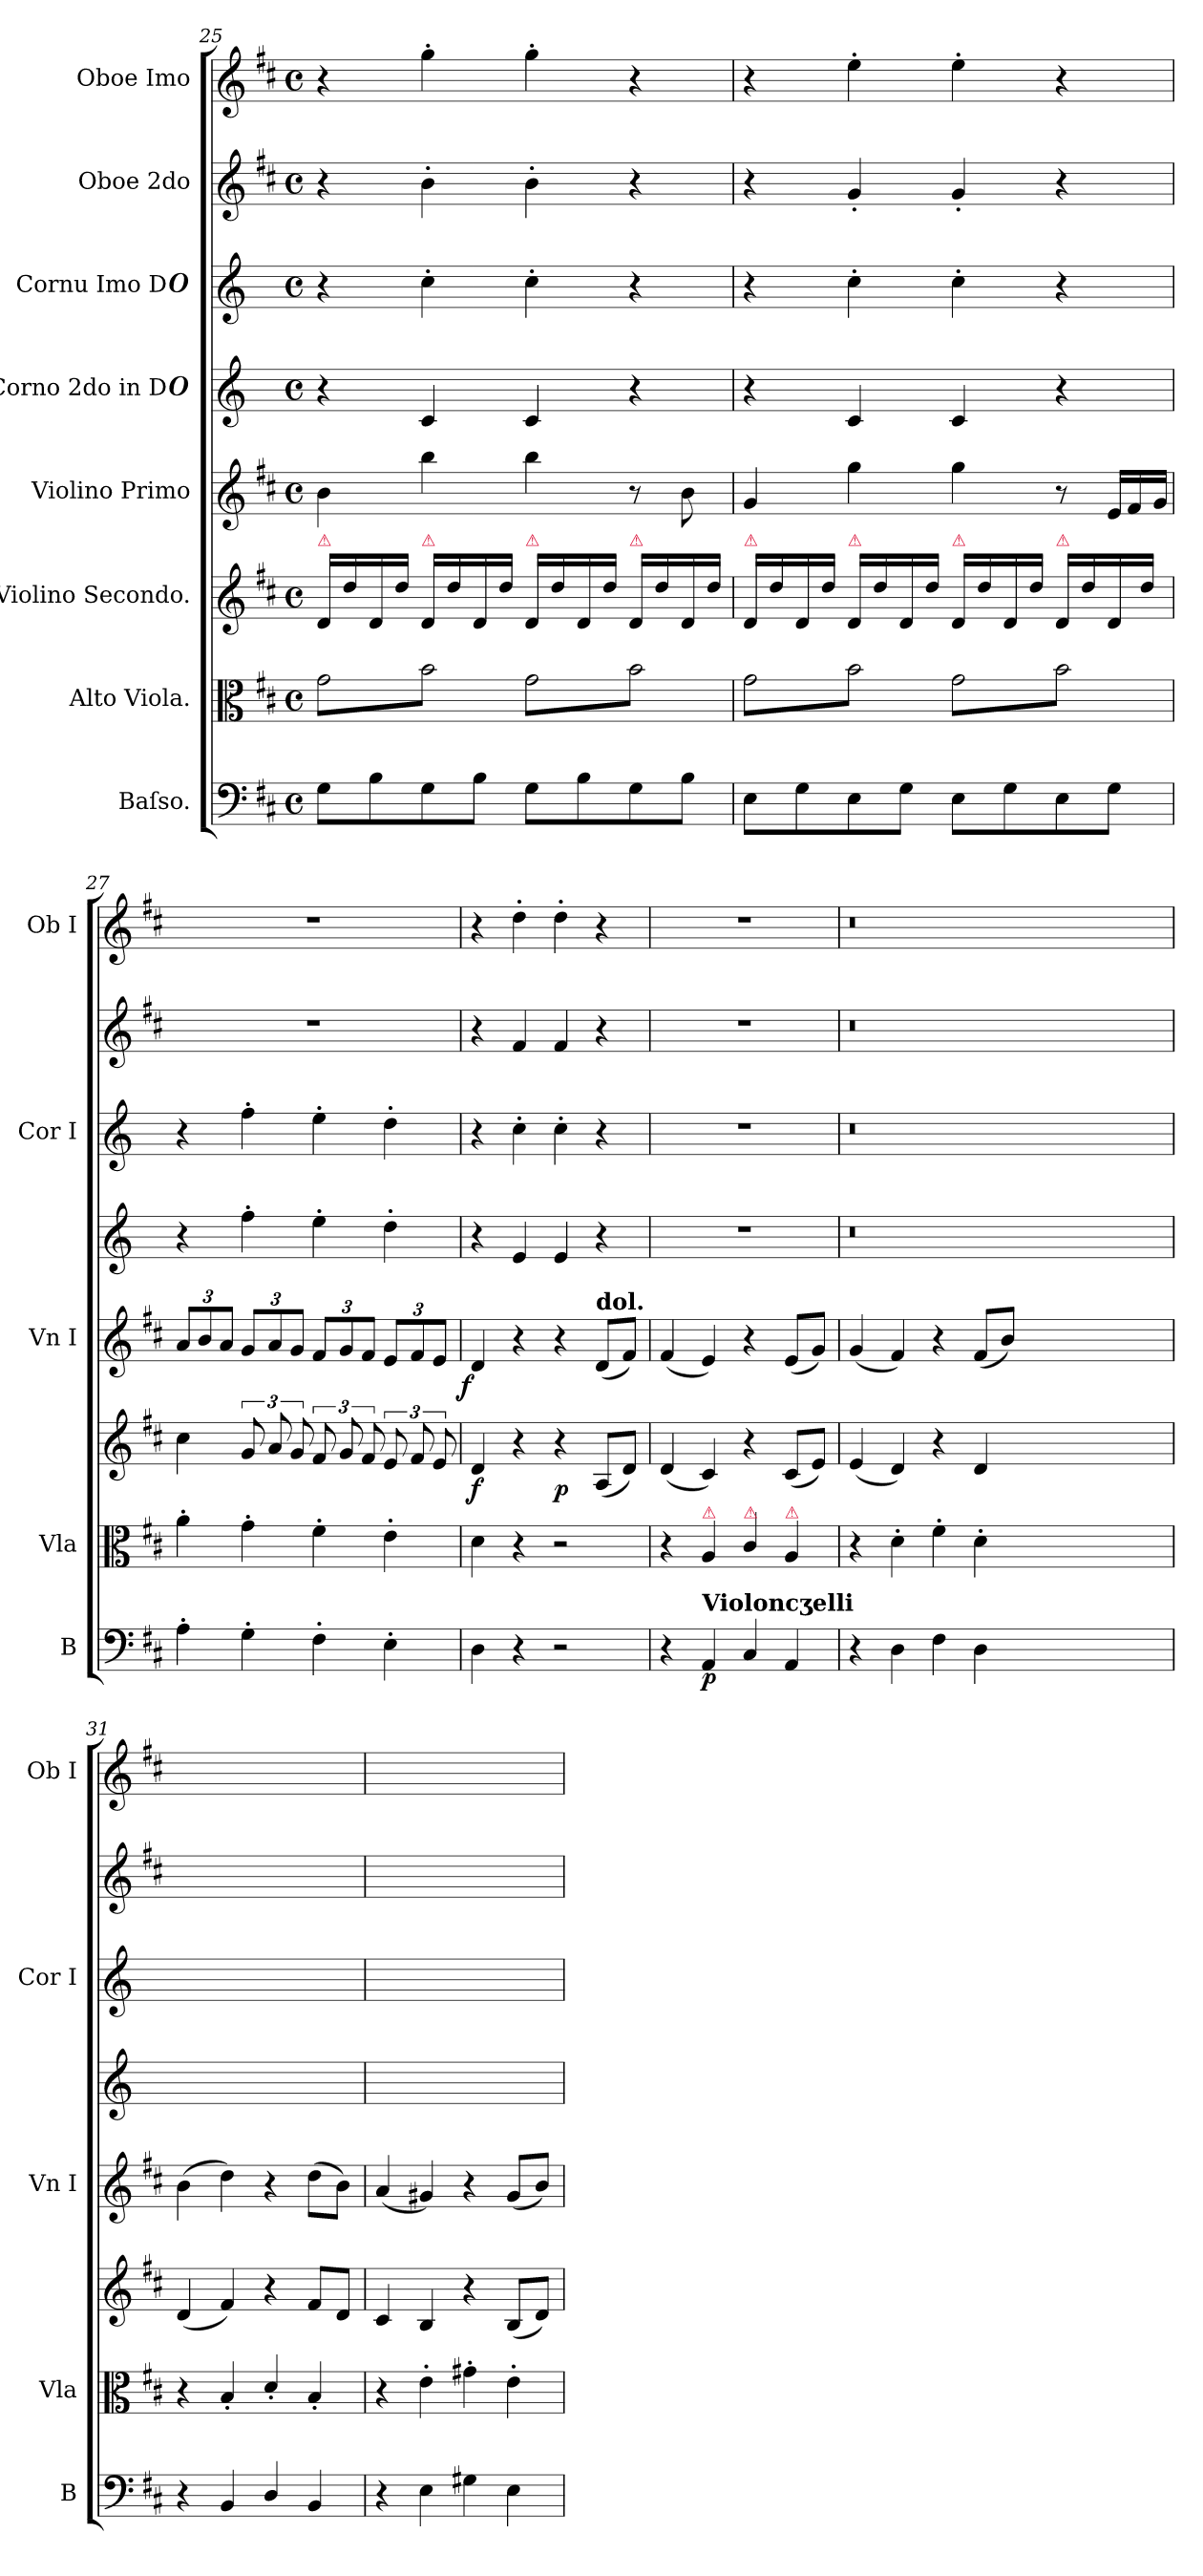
**kern	**dynam	**kern	**kern	**dynam	**kern	**dynam	**kern	**kern	**dynam	**kern	**kern
*part8	*part8	*part7	*part6	*part6	*part5	*part5	*part4	*part3	*part3	*part2	*part1
*staff8	*staff8	*staff7	*staff6	*staff6	*staff5	*staff5	*staff4	*staff3	*staff3	*staff2	*staff1
*I"Baſso.	*	*I"Alto Viola.	*I"Violino Secondo.	*	*I"Violino Primo	*	*I"Corno 2do in D#	*I"Cornu Imo D#	*	*I"Oboe 2do	*I"Oboe Imo
*I'B	*	*I'Vla	*	*	*I'Vn I	*	*	*I'Cor I	*	*	*I'Ob I
*clefF4	*	*clefC3	*clefG2	*	*clefG2	*	*clefG2	*clefG2	*	*clefG2	*clefG2
*	*	*	*	*	*	*	*ITrd-1c-2	*ITrd-1c-2	*	*	*
*k[f#c#]	*	*k[f#c#]	*k[f#c#]	*	*k[f#c#]	*	*k[f#c#]	*k[f#c#]	*	*k[f#c#]	*k[f#c#]
*D:	*	*D:	*D:	*	*D:	*	*	*	*	*D:	*D:
*M4/4	*	*M4/4	*M4/4	*	*M4/4	*	*M4/4	*M4/4	*	*M4/4	*M4/4
*met(c)	*	*met(c)	*met(c)	*	*met(c)	*	*met(c)	*met(c)	*	*met(c)	*met(c)
=25	=25	=25	=25	=25	=25	=25	=25	=25	=25	=25	=25
!	!	!	!LO:TX:a:color=crimson:t=⚠	!	!	!	!	!	!	!	!
*	*	*tremolo	*	*	*	*	*	*	*	*	*
8G\L	.	8g\L	16d/LL	.	4b\	.	4r	4r	.	4r	4r
.	.	.	16dd\	.	.	.	.	.	.	.	.
8B\	.	8b\	16d/	.	.	.	.	.	.	.	.
.	.	.	16dd\JJ	.	.	.	.	.	.	.	.
!	!	!	!LO:TX:a:color=crimson:t=⚠	!	!	!	!	!	!	!	!
8G\	.	8g\	16d/LL	.	4bb\	.	4d/	4dd'\	.	4b'\	4gg'\
.	.	.	16dd\	.	.	.	.	.	.	.	.
8B\J	.	8b\J	16d/	.	.	.	.	.	.	.	.
.	.	.	16dd\JJ	.	.	.	.	.	.	.	.
!	!	!	!LO:TX:a:color=crimson:t=⚠	!	!	!	!	!	!	!	!
8G\L	.	8g\L	16d/LL	.	4bb\	.	4d/	4dd'\	.	4b'\	4gg'\
.	.	.	16dd\	.	.	.	.	.	.	.	.
8B\	.	8b\	16d/	.	.	.	.	.	.	.	.
.	.	.	16dd\JJ	.	.	.	.	.	.	.	.
!	!	!	!LO:TX:a:color=crimson:t=⚠	!	!	!	!	!	!	!	!
8G\	.	8g\	16d/LL	.	8r	.	4r	4r	.	4r	4r
.	.	.	16dd\	.	.	.	.	.	.	.	.
8B\J	.	8b\J	16d/	.	8b\	.	.	.	.	.	.
.	.	.	16dd\JJ	.	.	.	.	.	.	.	.
=26	=26	=26	=26	=26	=26	=26	=26	=26	=26	=26	=26
!	!	!	!LO:TX:a:color=crimson:t=⚠	!	!	!	!	!	!	!	!
8E\L	.	8g\L	16d/LL	.	4g/	.	4r	4r	.	4r	4r
.	.	.	16dd\	.	.	.	.	.	.	.	.
8G\	.	8b\	16d/	.	.	.	.	.	.	.	.
.	.	.	16dd\JJ	.	.	.	.	.	.	.	.
!	!	!	!LO:TX:a:color=crimson:t=⚠	!	!	!	!	!	!	!	!
8E\	.	8g\	16d/LL	.	4gg\	.	4d/	4dd'\	.	4g'/	4ee'\
.	.	.	16dd\	.	.	.	.	.	.	.	.
8G\J	.	8b\J	16d/	.	.	.	.	.	.	.	.
.	.	.	16dd\JJ	.	.	.	.	.	.	.	.
!	!	!	!LO:TX:a:color=crimson:t=⚠	!	!	!	!	!	!	!	!
8E\L	.	8g\L	16d/LL	.	4gg\	.	4d/	4dd'\	.	4g'/	4ee'\
.	.	.	16dd\	.	.	.	.	.	.	.	.
8G\	.	8b\	16d/	.	.	.	.	.	.	.	.
.	.	.	16dd\JJ	.	.	.	.	.	.	.	.
!	!	!	!LO:TX:a:color=crimson:t=⚠	!	!	!	!	!	!	!	!
8E\	.	8g\	16d/LL	.	8r	.	4r	4r	.	4r	4r
.	.	.	16dd\	.	.	.	.	.	.	.	.
*	*	*	*	*	*Xtuplet	*	*	*	*	*	*
8G\J	.	8b\J	16d/	.	24e/LL	.	.	.	.	.	.
*	*	*Xtremolo	*	*	*	*	*	*	*	*	*
.	.	.	.	.	24f#/	.	.	.	.	.	.
.	.	.	16dd\JJ	.	.	.	.	.	.	.	.
.	.	.	.	.	24g/JJ	.	.	.	.	.	.
=27	=27	=27	=27	=27	=27	=27	=27	=27	=27	=27	=27
*	*	*	*	*	*tuplet	*	*	*	*	*	*
4A'\	.	4a'\	4cc#\	.	12a/L	.	4r	4r	.	1r	1r
.	.	.	.	.	12b/	.	.	.	.	.	.
.	.	.	.	.	.	.	.	.	.	.	.
.	.	.	.	.	12a/J	.	.	.	.	.	.
4G'\	.	4g'\	12g/	.	12g/L	.	4gg'\	4gg'\	.	.	.
.	.	.	12a/	.	12a/	.	.	.	.	.	.
.	.	.	12g/	.	12g/J	.	.	.	.	.	.
4F#'\	.	4f#'\	12f#/	.	12f#/L	.	4ff#'\	4ff#'\	.	.	.
.	.	.	12g/	.	12g/	.	.	.	.	.	.
.	.	.	12f#/	.	12f#/J	.	.	.	.	.	.
4E'\	.	4e'\	12e/	.	12e/L	.	4ee'\	4ee'\	.	.	.
.	.	.	12f#/	.	12f#/	.	.	.	.	.	.
.	.	.	12e/	.	12e/J	.	.	.	.	.	.
=28	=28	=28	=28	=28	=28	=28	=28	=28	=28	=28	=28
!	!	!	!	!	!	!LO:DY:rj	!	!	!	!	!
4D\	.	4d\	4d/	f	4d/	f	4r	4r	.	4r	4r
4r	.	4r	4r	.	4r	.	4f#/	4dd'\	for.	4f#/	4dd'\
2r	.	2r	4r	p	4r	po	4f#/	4dd'\	.	4f#/	4dd'\
!	!	!	!	!	!LO:TX:a:B:t=dol.	!	!	!	!	!	!
.	.	.	(8A/L	.	(8d/L	.	4r	4r	.	4r	4r
.	.	.	8d/J)	.	8f#/J)	.	.	.	.	.	.
=29	=29	=29	=29	=29	=29	=29	=29	=29	=29	=29	=29
4r	.	4r	(4d/	.	(4f#/	.	1r	1r	.	1r	1r
!	!	!LO:TX:a:color=crimson:t=⚠	!	!	!	!	!	!	!	!	!
!LO:TX:a:B:t=Violoncʒelli	!	!	!	!	!	!	!	!	!	!	!
4AA/	p	4A/	4c#/)	.	4e/)	.	.	.	.	.	.
!	!	!LO:TX:a:color=crimson:t=⚠	!	!	!	!	!	!	!	!	!
4C#/	.	4c#/	4r	.	4r	.	.	.	.	.	.
!	!	!LO:TX:a:color=crimson:t=⚠	!	!	!	!	!	!	!	!	!
4AA/	.	4A/	(8c#/L	.	(8e/L	.	.	.	.	.	.
.	.	.	8e/J)	.	8g/J)	.	.	.	.	.	.
=30	=30	=30	=30	=30	=30	=30	=30	=30	=30	=30	=30
4r	.	4r	(4e/	.	(4g/	.	0.r	0.r	.	0.r	0.r
4D\	.	4d'\	4d/)	.	4f#/)	.	.	.	.	.	.
4F#\	.	4f#'\	4r	.	4r	.	.	.	.	.	.
4D\	.	4d'\	4d/	.	(8f#/L	.	.	.	.	.	.
.	.	.	.	.	8b/J)	.	.	.	.	.	.
0ryy	.	0ryy	0ryy	.	0ryy	.	.	.	.	.	.
=31	=31	=31	=31	=31	=31	=31	=31	=31	=31	=31	=31
4r	.	4r	(4d/	.	(4b\	.	1ryy	1ryy	.	1ryy	1ryy
4BB/	.	4B'>/	4f#/)	.	4dd\)	.	.	.	.	.	.
4D/	.	4d'>/	4r	.	4r	.	.	.	.	.	.
4BB/	.	4B'>/	8f#/L	.	(8dd\L	.	.	.	.	.	.
.	.	.	8d/J	.	8b\J)	.	.	.	.	.	.
=32	=32	=32	=32	=32	=32	=32	=32	=32	=32	=32	=32
4r	.	4r	4c#/	.	(4a/	.	1ryy	1ryy	.	1ryy	1ryy
4E\	.	4e'\	4B/	.	4g#X/)	.	.	.	.	.	.
4G#X\	.	4g#X'\	4r	.	4r	.	.	.	.	.	.
4E\	.	4e'\	(8B/L	.	(8g#/L	.	.	.	.	.	.
.	.	.	8d/J)	.	8b/J)	.	.	.	.	.	.
=	=	=	=	=	=	=	=	=	=	=	=
*-	*-	*-	*-	*-	*-	*-	*-	*-	*-	*-	*-
